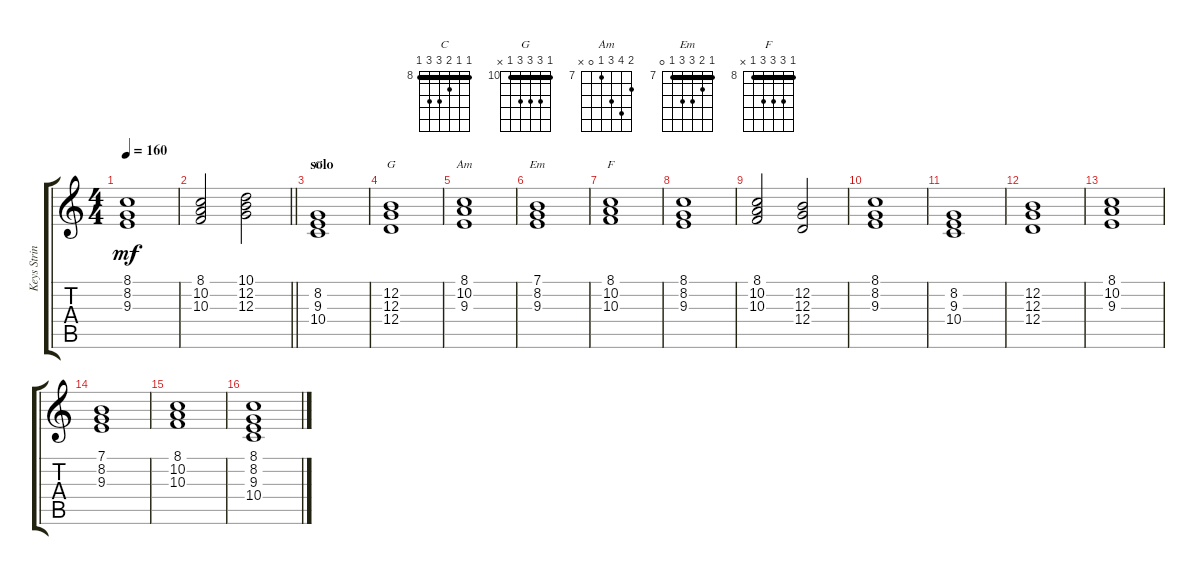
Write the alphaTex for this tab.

\track ("Keys Strings 1" "Keys Strin") {instrument synthstrings1}
\staff {score tabs}
\tuning (E4 B3 G3 D3 A2 E2) {hide}
\chord ("C" 8 8 9 10 10 8) {firstfret 8 barre 8}
\chord ("G" 10 12 12 12 10 x) {firstfret 10 barre 10}
\chord ("Am" 8 10 9 7 0 x) {firstfret 7}
\chord ("Em" 7 8 9 9 7 0) {firstfret 7 barre 7}
\chord ("F" 8 10 10 10 8 x) {firstfret 8 barre 8}
\ts (4 4)
\tempo 160
\clef g2
\ks c
(8.1 8.2 9.3).1{dy mf} |
\barLineRight lightlight
(8.1 10.2 10.3).2 (10.1 12.2 12.3).2 |
\section ("" "solo")
(8.2 9.3 10.4).1{ch "C"} |
(12.2 12.3 12.4).1{ch "G"} |
(8.1 10.2 9.3).1{ch "Am"} |
(7.1 8.2 9.3).1{ch "Em"} |
(8.1 10.2 10.3).1{ch "F"} |
(8.1 8.2 9.3).1 |
(8.1 10.2 10.3).2 (12.2 12.3 12.4).2 |
(8.1 8.2 9.3).1 |
(8.2 9.3 10.4).1 |
(12.2 12.3 12.4).1 |
(8.1 10.2 9.3).1 |
(7.1 8.2 9.3).1 |
(8.1 10.2 10.3).1 |
(8.1 8.2 9.3 10.4).1
